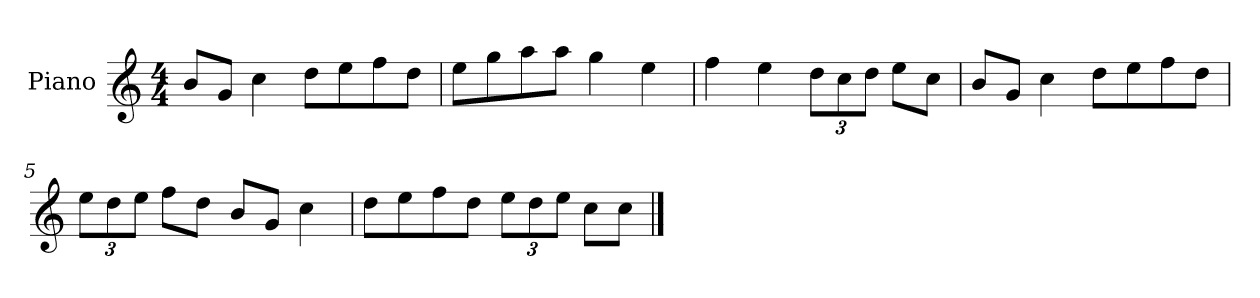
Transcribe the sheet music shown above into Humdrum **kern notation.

**kern
*part1
*staff1
*I"Piano
*I'P-no
*clefG2
*k[]
*M4/4
*MM90
=1
8b/L
8g/J
4cc\
8dd\L
8ee\
8ff\
8dd\J
=2
8ee\L
8gg\
8aa\
8aa\J
4gg\
4ee\
=3
4ff\
4ee\
*Xbrackettup
12dd\L
12cc\
12dd\J
8ee\L
8cc\J
=4
8b/L
8g/J
4cc\
8dd\L
8ee\
8ff\
8dd\J
=5
12ee\L
12dd\
12ee\J
8ff\L
8dd\J
8b/L
8g/J
4cc\
!!LO:LB:g=z
=6
8dd\L
8ee\
8ff\
8dd\J
12ee\L
12dd\
12ee\J
8cc\L
8cc\J
==
*-
